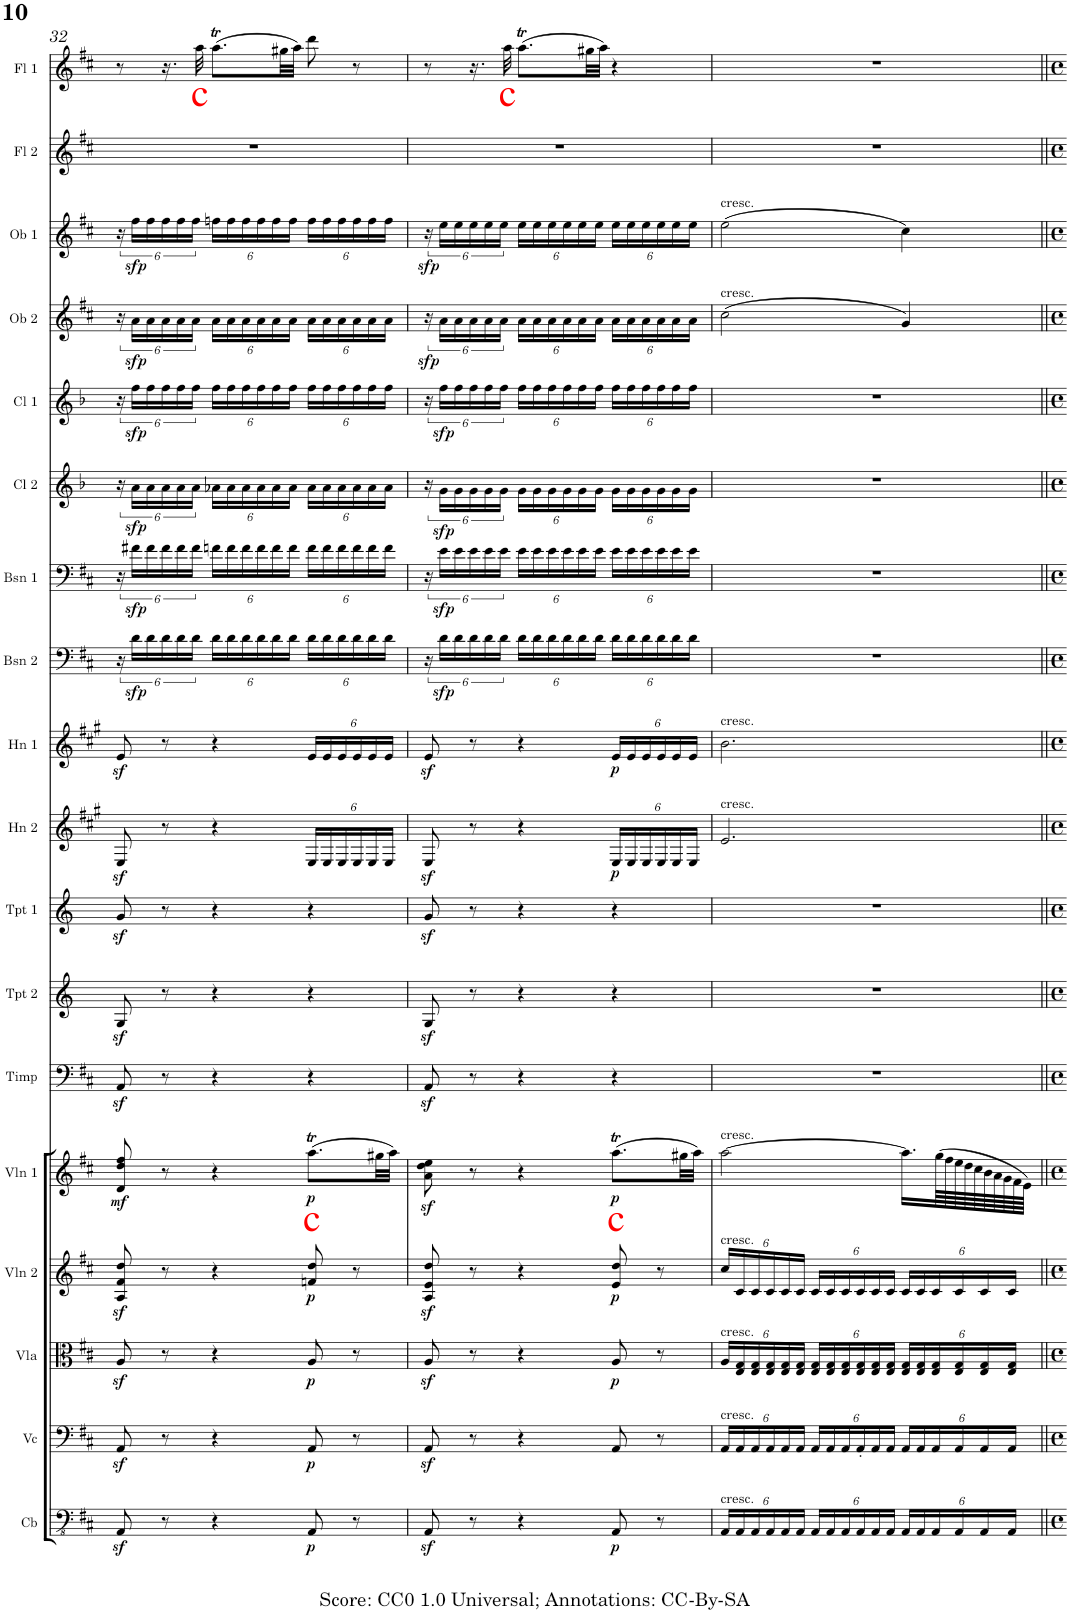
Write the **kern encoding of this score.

**kern	**dynam	**kern	**dynam	**kern	**dynam	**kern	**dynam	**kern	**text	**dynam	**kern	**kern	**kern	**kern	**dynam	**kern	**dynam	**kern	**dynam	**kern	**dynam	**kern	**dynam	**kern	**dynam	**kern	**dynam	**kern	**dynam	**kern	**kern	**text
*part18	*part18	*part17	*part17	*part16	*part16	*part15	*part15	*part14	*part14	*part14	*part13	*part12	*part11	*part10	*part10	*part9	*part9	*part8	*part8	*part7	*part7	*part6	*part6	*part5	*part5	*part4	*part4	*part3	*part3	*part2	*part1	*part1
*staff18	*staff18	*staff17	*staff17	*staff16	*staff16	*staff15	*staff15	*staff14	*staff14	*staff14	*staff13	*staff12	*staff11	*staff10	*staff10	*staff9	*staff9	*staff8	*staff8	*staff7	*staff7	*staff6	*staff6	*staff5	*staff5	*staff4	*staff4	*staff3	*staff3	*staff2	*staff1	*staff1
*I"Contrabass	*	*I"Violoncello	*	*I"Viola	*	*I"Violins 2	*	*I"Violins 1	*	*	*I"Timpani	*I"D Trumpet 2	*I"D Trumpet 1	*I"F Horn 2 (orig.  D)	*	*I"F Horn 1 (orig.  D)	*	*I"Bassoon 2	*	*I"Bassoon 1	*	*I"A Clarinet 2	*	*I"A Clarinet 1	*	*I"Oboe 2	*	*I"Oboe 1	*	*I"Flute 2	*I"Flute 1	*
*I'Cb	*	*I'Vc	*	*I'Vla	*	*I'Vln 2	*	*I'Vln 1	*	*	*I'Timp	*I'Tpt 2	*I'Tpt 1	*I'Hn 2	*	*I'Hn 1	*	*I'Bsn 2	*	*I'Bsn 1	*	*I'Cl 2	*	*I'Cl 1	*	*I'Ob 2	*	*I'Ob 1	*	*I'Fl 2	*I'Fl 1	*
!!LO:PB:g=z
*clefFv4	*	*clefF4	*	*clefC3	*	*clefG2	*	*clefG2	*	*	*clefF4	*clefG2	*clefG2	*clefG2	*	*clefG2	*	*clefF4	*	*clefF4	*	*clefG2	*	*clefG2	*	*clefG2	*	*clefG2	*	*clefG2	*clefG2	*
*	*	*	*	*	*	*	*	*	*	*	*	*Trd-1c-2	*Trd-1c-2	*Trd4c7	*	*Trd4c7	*	*	*	*	*	*Trd2c3	*	*Trd2c3	*	*	*	*	*	*	*	*
*k[f#c#]	*	*k[f#c#]	*	*k[f#c#]	*	*k[f#c#]	*	*k[f#c#]	*	*	*k[f#c#]	*k[]	*k[]	*k[f#c#g#]	*	*k[f#c#g#]	*	*k[f#c#]	*	*k[f#c#]	*	*k[b-]	*	*k[b-]	*	*k[f#c#]	*	*k[f#c#]	*	*k[f#c#]	*k[f#c#]	*
*M3/4	*	*M3/4	*	*M3/4	*	*M3/4	*	*M3/4	*	*	*M3/4	*M3/4	*M3/4	*M3/4	*	*M3/4	*	*M3/4	*	*M3/4	*	*M3/4	*	*M3/4	*	*M3/4	*	*M3/4	*	*M3/4	*M3/4	*
=32	=32	=32	=32	=32	=32	=32	=32	=32	=32	=32	=32	=32	=32	=32	=32	=32	=32	=32	=32	=32	=32	=32	=32	=32	=32	=32	=32	=32	=32	=32	=32	=32
!	!	!	!	!	!	!	!	!	!	!LO:DY:b	!	!	!	!	!	!	!	!	!	!	!	!	!	!	!	!	!	!	!	!	!	!
8AAAz</	.	8AAz</	.	8Az</	.	8A/z< 8f#/z< 8dd/z<	.	8d/ 8dd/ 8ff#/	.	mf	8AAz</	8Gz</	8gz</	8Ez</	.	8ez</	.	24r	.	24r	.	24r	.	24r	.	24r	.	24r	.	2.r	8r	.
!	!	!	!	!	!	!	!	!	!	!	!	!	!	!	!	!	!	!	!LO:DY:b	!	!LO:DY:b	!	!LO:DY:b	!	!LO:DY:b	!	!LO:DY:b	!	!LO:DY:b	!	!	!
.	.	.	.	.	.	.	.	.	.	.	.	.	.	.	.	.	.	24d\LL	sfp	24f#X\LL	sfp	24a\LL	sfp	24ff\LL	sfp	24a\LL	sfp	24ff#\LL	sfp	.	.	.
.	.	.	.	.	.	.	.	.	.	.	.	.	.	.	.	.	.	24d\	.	24f#\	.	24a\	.	24ff\	.	24a\	.	24ff#\	.	.	.	.
8r	.	8r	.	8r	.	8r	.	8r	.	.	8r	8r	8r	8r	.	8r	.	24d\	.	24f#\	.	24a\	.	24ff\	.	24a\	.	24ff#\	.	.	16.r	.
.	.	.	.	.	.	.	.	.	.	.	.	.	.	.	.	.	.	24d\	.	24f#\	.	24a\	.	24ff\	.	24a\	.	24ff#\	.	.	.	.
.	.	.	.	.	.	.	.	.	.	.	.	.	.	.	.	.	.	24d\JJ	.	24f#\JJ	.	24a\JJ	.	24ff\JJ	.	24a\JJ	.	24ff#\JJ	.	.	.	.
!	!	!	!	!	!	!	!	!	!	!	!	!	!	!	!	!	!	!	!	!	!	!	!	!	!	!	!	!	!	!	!	!LO:LY:b:color=#FF0000
.	.	.	.	.	.	.	.	.	.	.	.	.	.	.	.	.	.	.	.	.	.	.	.	.	.	.	.	.	.	.	32aa\	c
*	*	*	*	*	*	*	*	*	*	*	*	*	*	*	*	*	*	*Xbrackettup	*	*Xbrackettup	*	*Xbrackettup	*	*Xbrackettup	*	*Xbrackettup	*	*Xbrackettup	*	*	*	*
4r	.	4r	.	4r	.	4r	.	4r	.	.	4r	4r	4r	4r	.	4r	.	24d\LL	.	24fn\LL	.	24a-X\LL	.	24ff\LL	.	24a\LL	.	24ffn\LL	.	.	(8.aaT\L	.
.	.	.	.	.	.	.	.	.	.	.	.	.	.	.	.	.	.	24d\	.	24f\	.	24a-\	.	24ff\	.	24a\	.	24ff\	.	.	.	.
.	.	.	.	.	.	.	.	.	.	.	.	.	.	.	.	.	.	24d\	.	24f\	.	24a-\	.	24ff\	.	24a\	.	24ff\	.	.	.	.
.	.	.	.	.	.	.	.	.	.	.	.	.	.	.	.	.	.	24d\	.	24f\	.	24a-\	.	24ff\	.	24a\	.	24ff\	.	.	.	.
.	.	.	.	.	.	.	.	.	.	.	.	.	.	.	.	.	.	24d\	.	24f\	.	24a-\	.	24ff\	.	24a\	.	24ff\	.	.	.	.
.	.	.	.	.	.	.	.	.	.	.	.	.	.	.	.	.	.	.	.	.	.	.	.	.	.	.	.	.	.	.	32gg#X\LL	.
.	.	.	.	.	.	.	.	.	.	.	.	.	.	.	.	.	.	24d\JJ	.	24f\JJ	.	24a-\JJ	.	24ff\JJ	.	24a\JJ	.	24ff\JJ	.	.	.	.
.	.	.	.	.	.	.	.	.	.	.	.	.	.	.	.	.	.	.	.	.	.	.	.	.	.	.	.	.	.	.	32aa\JJJ)	.
!	!	!	!	!	!	!	!	!	!LO:LY:b:color=#FF0000	!	!	!	!	!	!	!	!	!	!	!	!	!	!	!	!	!	!	!	!	!	!	!
*	*	*	*	*	*	*	*	*	*	*	*	*	*	*Xbrackettup	*	*Xbrackettup	*	*	*	*	*	*	*	*	*	*	*	*	*	*	*	*
!	!LO:DY:b	!	!LO:DY:b	!	!LO:DY:b	!	!LO:DY:b	!	!	!LO:DY:b	!	!	!	!	!	!	!	!	!	!	!	!	!	!	!	!	!	!	!	!	!	!
8AAA/	p	8AA/	p	8A/	p	8fn/ 8dd/	p	(8.aaT\L	c	p	4r	4r	4r	24E/LL	.	24e/LL	.	24d\LL	.	24f\LL	.	24a-\LL	.	24ff\LL	.	24a\LL	.	24ff\LL	.	.	8ddd\	.
.	.	.	.	.	.	.	.	.	.	.	.	.	.	24E/	.	24e/	.	24d\	.	24f\	.	24a-\	.	24ff\	.	24a\	.	24ff\	.	.	.	.
.	.	.	.	.	.	.	.	.	.	.	.	.	.	24E/	.	24e/	.	24d\	.	24f\	.	24a-\	.	24ff\	.	24a\	.	24ff\	.	.	.	.
8r	.	8r	.	8r	.	8r	.	.	.	.	.	.	.	24E/	.	24e/	.	24d\	.	24f\	.	24a-\	.	24ff\	.	24a\	.	24ff\	.	.	8r	.
.	.	.	.	.	.	.	.	.	.	.	.	.	.	24E/	.	24e/	.	24d\	.	24f\	.	24a-\	.	24ff\	.	24a\	.	24ff\	.	.	.	.
.	.	.	.	.	.	.	.	32gg#X\LL	.	.	.	.	.	.	.	.	.	.	.	.	.	.	.	.	.	.	.	.	.	.	.	.
.	.	.	.	.	.	.	.	.	.	.	.	.	.	24E/JJ	.	24e/JJ	.	24d\JJ	.	24f\JJ	.	24a-\JJ	.	24ff\JJ	.	24a\JJ	.	24ff\JJ	.	.	.	.
.	.	.	.	.	.	.	.	32aa\JJJ)	.	.	.	.	.	.	.	.	.	.	.	.	.	.	.	.	.	.	.	.	.	.	.	.
=33	=33	=33	=33	=33	=33	=33	=33	=33	=33	=33	=33	=33	=33	=33	=33	=33	=33	=33	=33	=33	=33	=33	=33	=33	=33	=33	=33	=33	=33	=33	=33	=33
*	*	*	*	*	*	*	*	*	*	*	*	*	*	*	*	*	*	*brackettup	*	*brackettup	*	*brackettup	*	*brackettup	*	*brackettup	*	*brackettup	*	*	*	*
!	!	!	!	!	!	!	!	!	!	!	!	!	!	!	!	!	!	!	!	!	!	!	!	!	!	!	!LO:DY:b	!	!LO:DY:b	!	!	!
8AAAz</	.	8AAz</	.	8Az</	.	8A/z< 8e/z< 8dd/z<	.	8a\z< 8dd\z< 8ee\z<	.	.	8AAz</	8Gz</	8gz</	8Ez</	.	8ez</	.	24r	.	24r	.	24r	.	24r	.	24r	sfp	24r	sfp	2.r	8r	.
!	!	!	!	!	!	!	!	!	!	!	!	!	!	!	!	!	!	!	!LO:DY:b	!	!LO:DY:b	!	!LO:DY:b	!	!LO:DY:b	!	!	!	!	!	!	!
.	.	.	.	.	.	.	.	.	.	.	.	.	.	.	.	.	.	24d\LL	sfp	24e\LL	sfp	24g\LL	sfp	24ff\LL	sfp	24a\LL	.	24ee\LL	.	.	.	.
.	.	.	.	.	.	.	.	.	.	.	.	.	.	.	.	.	.	24d\	.	24e\	.	24g\	.	24ff\	.	24a\	.	24ee\	.	.	.	.
8r	.	8r	.	8r	.	8r	.	8r	.	.	8r	8r	8r	8r	.	8r	.	24d\	.	24e\	.	24g\	.	24ff\	.	24a\	.	24ee\	.	.	16.r	.
.	.	.	.	.	.	.	.	.	.	.	.	.	.	.	.	.	.	24d\	.	24e\	.	24g\	.	24ff\	.	24a\	.	24ee\	.	.	.	.
.	.	.	.	.	.	.	.	.	.	.	.	.	.	.	.	.	.	24d\JJ	.	24e\JJ	.	24g\JJ	.	24ff\JJ	.	24a\JJ	.	24ee\JJ	.	.	.	.
!	!	!	!	!	!	!	!	!	!	!	!	!	!	!	!	!	!	!	!	!	!	!	!	!	!	!	!	!	!	!	!	!LO:LY:b:color=#FF0000
.	.	.	.	.	.	.	.	.	.	.	.	.	.	.	.	.	.	.	.	.	.	.	.	.	.	.	.	.	.	.	32aa\	c
*	*	*	*	*	*	*	*	*	*	*	*	*	*	*	*	*	*	*Xbrackettup	*	*Xbrackettup	*	*Xbrackettup	*	*Xbrackettup	*	*Xbrackettup	*	*Xbrackettup	*	*	*	*
4r	.	4r	.	4r	.	4r	.	4r	.	.	4r	4r	4r	4r	.	4r	.	24d\LL	.	24e\LL	.	24g\LL	.	24ff\LL	.	24a\LL	.	24ee\LL	.	.	(8.aaT\L	.
.	.	.	.	.	.	.	.	.	.	.	.	.	.	.	.	.	.	24d\	.	24e\	.	24g\	.	24ff\	.	24a\	.	24ee\	.	.	.	.
.	.	.	.	.	.	.	.	.	.	.	.	.	.	.	.	.	.	24d\	.	24e\	.	24g\	.	24ff\	.	24a\	.	24ee\	.	.	.	.
.	.	.	.	.	.	.	.	.	.	.	.	.	.	.	.	.	.	24d\	.	24e\	.	24g\	.	24ff\	.	24a\	.	24ee\	.	.	.	.
.	.	.	.	.	.	.	.	.	.	.	.	.	.	.	.	.	.	24d\	.	24e\	.	24g\	.	24ff\	.	24a\	.	24ee\	.	.	.	.
.	.	.	.	.	.	.	.	.	.	.	.	.	.	.	.	.	.	.	.	.	.	.	.	.	.	.	.	.	.	.	32gg#X\LL	.
.	.	.	.	.	.	.	.	.	.	.	.	.	.	.	.	.	.	24d\JJ	.	24e\JJ	.	24g\JJ	.	24ff\JJ	.	24a\JJ	.	24ee\JJ	.	.	.	.
.	.	.	.	.	.	.	.	.	.	.	.	.	.	.	.	.	.	.	.	.	.	.	.	.	.	.	.	.	.	.	32aa\JJJ)	.
!	!LO:DY:b	!	!	!	!LO:DY:b	!	!LO:DY:b	!	!LO:LY:b:color=#FF0000	!LO:DY:b	!	!	!	!	!LO:DY:b	!	!LO:DY:b	!	!	!	!	!	!	!	!	!	!	!	!	!	!	!
8AAA/	p	8AA/	.	8A/	p	8e/ 8dd/	p	(8.aaT\L	c	p	4r	4r	4r	24E/LL	p	24e/LL	p	24d\LL	.	24e\LL	.	24g\LL	.	24ff\LL	.	24a\LL	.	24ee\LL	.	.	4r	.
.	.	.	.	.	.	.	.	.	.	.	.	.	.	24E/	.	24e/	.	24d\	.	24e\	.	24g\	.	24ff\	.	24a\	.	24ee\	.	.	.	.
.	.	.	.	.	.	.	.	.	.	.	.	.	.	24E/	.	24e/	.	24d\	.	24e\	.	24g\	.	24ff\	.	24a\	.	24ee\	.	.	.	.
8r	.	8r	.	8r	.	8r	.	.	.	.	.	.	.	24E/	.	24e/	.	24d\	.	24e\	.	24g\	.	24ff\	.	24a\	.	24ee\	.	.	.	.
.	.	.	.	.	.	.	.	.	.	.	.	.	.	24E/	.	24e/	.	24d\	.	24e\	.	24g\	.	24ff\	.	24a\	.	24ee\	.	.	.	.
.	.	.	.	.	.	.	.	32gg#X\LL	.	.	.	.	.	.	.	.	.	.	.	.	.	.	.	.	.	.	.	.	.	.	.	.
.	.	.	.	.	.	.	.	.	.	.	.	.	.	24E/JJ	.	24e/JJ	.	24d\JJ	.	24e\JJ	.	24g\JJ	.	24ff\JJ	.	24a\JJ	.	24ee\JJ	.	.	.	.
.	.	.	.	.	.	.	.	32aa\JJJ)	.	.	.	.	.	.	.	.	.	.	.	.	.	.	.	.	.	.	.	.	.	.	.	.
=34	=34	=34	=34	=34	=34	=34	=34	=34	=34	=34	=34	=34	=34	=34	=34	=34	=34	=34	=34	=34	=34	=34	=34	=34	=34	=34	=34	=34	=34	=34	=34	=34
*Xbrackettup	*	*Xbrackettup	*	*Xbrackettup	*	*Xbrackettup	*	*	*	*	*	*	*	*	*	*	*	*	*	*	*	*	*	*	*	*	*	*	*	*	*	*
!	!	!	!	!	!	!	!	!	!	!	!	!	!	!	!	!	!	!	!	!	!	!	!	!	!	!	!	!LO:TX:a:t=cresc.	!	!	!	!
!	!	!	!	!	!	!	!	!	!	!	!	!	!	!	!	!	!	!	!	!	!	!	!	!	!	!LO:TX:a:t=cresc.	!	!	!	!	!	!
!	!	!	!	!	!	!	!	!	!	!	!	!	!	!	!	!LO:TX:a:t=cresc.	!	!	!	!	!	!	!	!	!	!	!	!	!	!	!	!
!	!	!	!	!	!	!	!	!	!	!	!	!	!	!LO:TX:a:t=cresc.	!	!	!	!	!	!	!	!	!	!	!	!	!	!	!	!	!	!
!	!	!	!	!	!	!	!	!LO:TX:a:t=cresc.	!	!	!	!	!	!	!	!	!	!	!	!	!	!	!	!	!	!	!	!	!	!	!	!
!	!	!	!	!	!	!LO:TX:a:t=cresc.	!	!	!	!	!	!	!	!	!	!	!	!	!	!	!	!	!	!	!	!	!	!	!	!	!	!
!	!	!	!	!LO:TX:a:t=cresc.	!	!	!	!	!	!	!	!	!	!	!	!	!	!	!	!	!	!	!	!	!	!	!	!	!	!	!	!
!	!	!LO:TX:a:t=cresc.	!	!	!	!	!	!	!	!	!	!	!	!	!	!	!	!	!	!	!	!	!	!	!	!	!	!	!	!	!	!
!LO:TX:a:t=cresc.	!	!	!	!	!	!	!	!	!	!	!	!	!	!	!	!	!	!	!	!	!	!	!	!	!	!	!	!	!	!	!	!
24AAA/LL	.	24AA/LL	.	24A/LL	.	24cc#/LL	.	[2aa\	.	.	2.r	2.r	2.r	2.e/	.	2.b\	.	2.r	.	2.r	.	2.r	.	2.r	.	(2cc#\	.	(2ee\	.	2.r	2.r	.
24AAA/	.	24AA/	.	24E/ 24G/	.	24c#/	.	.	.	.	.	.	.	.	.	.	.	.	.	.	.	.	.	.	.	.	.	.	.	.	.	.
24AAA/	.	24AA/	.	24E/ 24G/	.	24c#/	.	.	.	.	.	.	.	.	.	.	.	.	.	.	.	.	.	.	.	.	.	.	.	.	.	.
24AAA/	.	24AA/	.	24E/ 24G/	.	24c#/	.	.	.	.	.	.	.	.	.	.	.	.	.	.	.	.	.	.	.	.	.	.	.	.	.	.
24AAA/	.	24AA/	.	24E/ 24G/	.	24c#/	.	.	.	.	.	.	.	.	.	.	.	.	.	.	.	.	.	.	.	.	.	.	.	.	.	.
24AAA/JJ	.	24AA/JJ	.	24E/ 24G/JJ	.	24c#/JJ	.	.	.	.	.	.	.	.	.	.	.	.	.	.	.	.	.	.	.	.	.	.	.	.	.	.
24AAA/LL	.	24AA/LL	.	24E/ 24G/LL	.	24c#/LL	.	.	.	.	.	.	.	.	.	.	.	.	.	.	.	.	.	.	.	.	.	.	.	.	.	.
24AAA/	.	24AA/	.	24E/ 24G/	.	24c#/	.	.	.	.	.	.	.	.	.	.	.	.	.	.	.	.	.	.	.	.	.	.	.	.	.	.
24AAA/	.	24AA/	.	24E/ 24G/	.	24c#/	.	.	.	.	.	.	.	.	.	.	.	.	.	.	.	.	.	.	.	.	.	.	.	.	.	.
24AAA/	.	24AA'/	.	24E/ 24G/	.	24c#/	.	.	.	.	.	.	.	.	.	.	.	.	.	.	.	.	.	.	.	.	.	.	.	.	.	.
24AAA/	.	24AA/	.	24E/ 24G/	.	24c#/	.	.	.	.	.	.	.	.	.	.	.	.	.	.	.	.	.	.	.	.	.	.	.	.	.	.
24AAA/JJ	.	24AA/JJ	.	24E/ 24G/JJ	.	24c#/JJ	.	.	.	.	.	.	.	.	.	.	.	.	.	.	.	.	.	.	.	.	.	.	.	.	.	.
24AAA/LL	.	24AA/LL	.	24E/ 24G/LL	.	24c#/LL	.	16.aa\LL]	.	.	.	.	.	.	.	.	.	.	.	.	.	.	.	.	.	4g/)	.	4cc#\)	.	.	.	.
24AAA/	.	24AA/	.	24E/ 24G/	.	24c#/	.	.	.	.	.	.	.	.	.	.	.	.	.	.	.	.	.	.	.	.	.	.	.	.	.	.
24AAA/	.	24AA/	.	24E/ 24G/	.	24c#/	.	.	.	.	.	.	.	.	.	.	.	.	.	.	.	.	.	.	.	.	.	.	.	.	.	.
.	.	.	.	.	.	.	.	(64gg\LL	.	.	.	.	.	.	.	.	.	.	.	.	.	.	.	.	.	.	.	.	.	.	.	.
.	.	.	.	.	.	.	.	64ff#\	.	.	.	.	.	.	.	.	.	.	.	.	.	.	.	.	.	.	.	.	.	.	.	.
24AAA/	.	24AA/	.	24E/ 24G/	.	24c#/	.	64ee\	.	.	.	.	.	.	.	.	.	.	.	.	.	.	.	.	.	.	.	.	.	.	.	.
.	.	.	.	.	.	.	.	64dd\	.	.	.	.	.	.	.	.	.	.	.	.	.	.	.	.	.	.	.	.	.	.	.	.
.	.	.	.	.	.	.	.	64cc#\	.	.	.	.	.	.	.	.	.	.	.	.	.	.	.	.	.	.	.	.	.	.	.	.
24AAA/	.	24AA/	.	24E/ 24G/	.	24c#/	.	.	.	.	.	.	.	.	.	.	.	.	.	.	.	.	.	.	.	.	.	.	.	.	.	.
.	.	.	.	.	.	.	.	64b\	.	.	.	.	.	.	.	.	.	.	.	.	.	.	.	.	.	.	.	.	.	.	.	.
.	.	.	.	.	.	.	.	64a\	.	.	.	.	.	.	.	.	.	.	.	.	.	.	.	.	.	.	.	.	.	.	.	.
.	.	.	.	.	.	.	.	64g\	.	.	.	.	.	.	.	.	.	.	.	.	.	.	.	.	.	.	.	.	.	.	.	.
24AAA/JJ	.	24AA/JJ	.	24E/ 24G/JJ	.	24c#/JJ	.	.	.	.	.	.	.	.	.	.	.	.	.	.	.	.	.	.	.	.	.	.	.	.	.	.
.	.	.	.	.	.	.	.	64f#\	.	.	.	.	.	.	.	.	.	.	.	.	.	.	.	.	.	.	.	.	.	.	.	.
.	.	.	.	.	.	.	.	64e\JJJJ)	.	.	.	.	.	.	.	.	.	.	.	.	.	.	.	.	.	.	.	.	.	.	.	.
=||	=||	=||	=||	=||	=||	=||	=||	=||	=||	=||	=||	=||	=||	=||	=||	=||	=||	=||	=||	=||	=||	=||	=||	=||	=||	=||	=||	=||	=||	=||	=||	=||
*-	*-	*-	*-	*-	*-	*-	*-	*-	*-	*-	*-	*-	*-	*-	*-	*-	*-	*-	*-	*-	*-	*-	*-	*-	*-	*-	*-	*-	*-	*-	*-	*-
